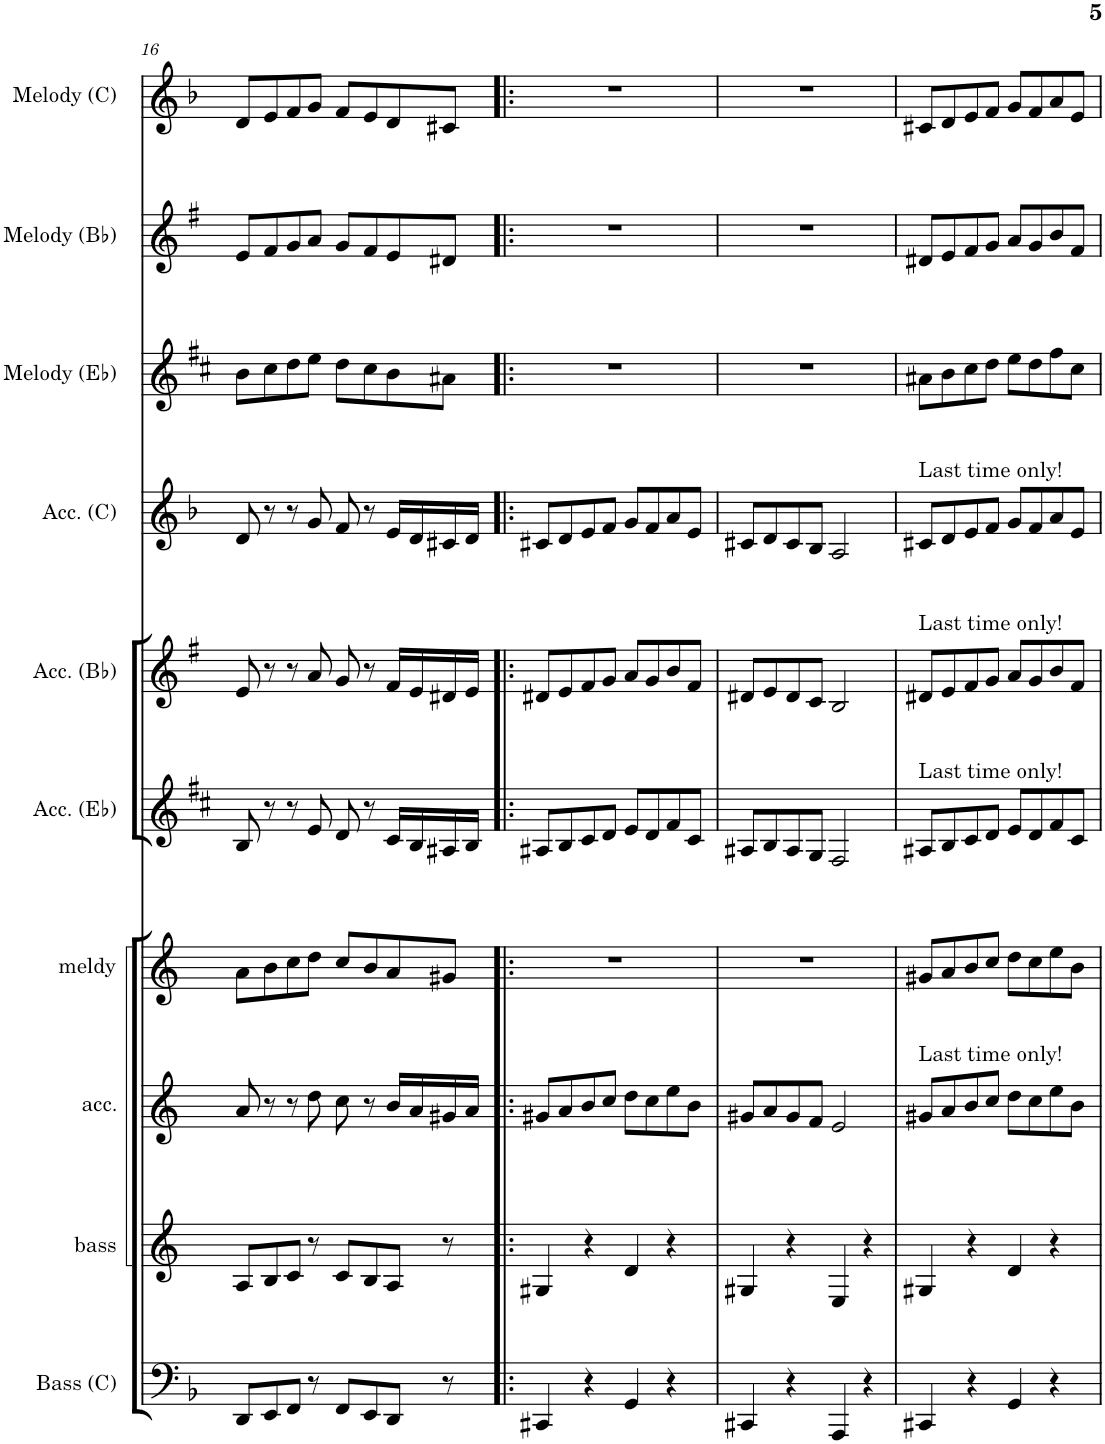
**kern	**kern	**kern	**kern	**kern	**kern	**kern	**kern	**kern	**kern
*part10	*part9	*part8	*part7	*part6	*part5	*part4	*part3	*part2	*part1
*staff10	*staff9	*staff8	*staff7	*staff6	*staff5	*staff4	*staff3	*staff2	*staff1
*I"Bass (C)	*I"Bass (F)	*I"Accompaniment (F)	*I"Melody (F)	*I"Accompaniment (Eb)	*I"Accompaniment (Bb)	*I"Accompaniment (C)	*I"Melody (Eb)	*I"Melody (Bb)	*I"Melody (C)
*I'Bass (C)	*I'bass	*I'acc.	*I'meldy	*I'Acc. (Eb)	*I'Acc. (Bb)	*I'Acc. (C)	*I'Melody (Eb)	*I'Melody (Bb)	*I'Melody (C)
!!LO:PB:g=z
*clefF4	*clefG2	*clefG2	*clefG2	*clefG2	*clefG2	*clefG2	*clefG2	*clefG2	*clefG2
*	*Trd4c7	*Trd4c7	*Trd4c7	*Trd5c9	*Trd8c14	*	*Trd5c9	*Trd1c2	*
*k[b-]	*k[]	*k[]	*k[]	*k[f#c#]	*k[f#]	*k[b-]	*k[f#c#]	*k[f#]	*k[b-]
*M4/4	*M4/4	*M4/4	*M4/4	*M4/4	*M4/4	*M4/4	*M4/4	*M4/4	*M4/4
=16	=16	=16	=16	=16	=16	=16	=16	=16	=16
8DD/L	8A/L	8a/	8a\L	8B/	8e/	8d/	8b\L	8e/L	8d/L
8EE/	8B/	8r	8b\	8r	8r	8r	8cc#\	8f#/	8e/
8FF/J	8c/J	8r	8cc\	8r	8r	8r	8dd\	8g/	8f/
8r	8r	8dd\	8dd\J	8e/	8a/	8g/	8ee\J	8a/J	8g/J
8FF/L	8c/L	8cc\	8cc/L	8d/	8g/	8f/	8dd\L	8g/L	8f/L
8EE/	8B/	8r	8b/	8r	8r	8r	8cc#\	8f#/	8e/
8DD/J	8A/J	16b/LL	8a/	16c#/LL	16f#/LL	16e/LL	8b\	8e/	8d/
.	.	16a/	.	16B/	16e/	16d/	.	.	.
8r	8r	16g#X/	8g#X/J	16A#X/	16d#X/	16c#X/	8a#X\J	8d#X/J	8c#X/J
.	.	16a/JJ	.	16B/JJ	16e/JJ	16d/JJ	.	.	.
=17!|:	=17!|:	=17!|:	=17!|:	=17!|:	=17!|:	=17!|:	=17!|:	=17!|:	=17!|:
4CC#X/	4G#X/	8g#X/L	1r	8A#X/L	8d#X/L	8c#X/L	1r	1r	1r
.	.	8a/	.	8B/	8e/	8d/	.	.	.
4r	4r	8b/	.	8c#/	8f#/	8e/	.	.	.
.	.	8cc/J	.	8d/J	8g/J	8f/J	.	.	.
4GG/	4d/	8dd\L	.	8e/L	8a/L	8g/L	.	.	.
.	.	8cc\	.	8d/	8g/	8f/	.	.	.
4r	4r	8ee\	.	8f#/	8b/	8a/	.	.	.
.	.	8b\J	.	8c#/J	8f#/J	8e/J	.	.	.
=18	=18	=18	=18	=18	=18	=18	=18	=18	=18
4CC#X/	4G#X/	8g#X/L	1r	8A#X/L	8d#X/L	8c#X/L	1r	1r	1r
.	.	8a/	.	8B/	8e/	8d/	.	.	.
4r	4r	8g#/	.	8A#/	8d#/	8c#/	.	.	.
.	.	8f/J	.	8G/J	8c/J	8B-/J	.	.	.
4AAA/	4E/	2e/	.	2F#/	2B/	2A/	.	.	.
4r	4r	.	.	.	.	.	.	.	.
=19	=19	=19	=19	=19	=19	=19	=19	=19	=19
!	!	!	!	!	!	!LO:TX:a:t=Last time only!	!	!	!
!	!	!	!	!	!LO:TX:a:t=Last time only!	!	!	!	!
!	!	!	!	!LO:TX:a:t=Last time only!	!	!	!	!	!
!	!	!LO:TX:a:t=Last time only!	!	!	!	!	!	!	!
4CC#X/	4G#X/	8g#X/L	8g#X/L	8A#X/L	8d#X/L	8c#X/L	8a#X\L	8d#X/L	8c#X/L
.	.	8a/	8a/	8B/	8e/	8d/	8b\	8e/	8d/
4r	4r	8b/	8b/	8c#/	8f#/	8e/	8cc#\	8f#/	8e/
.	.	8cc/J	8cc/J	8d/J	8g/J	8f/J	8dd\J	8g/J	8f/J
4GG/	4d/	8dd\L	8dd\L	8e/L	8a/L	8g/L	8ee\L	8a/L	8g/L
.	.	8cc\	8cc\	8d/	8g/	8f/	8dd\	8g/	8f/
4r	4r	8ee\	8ee\	8f#/	8b/	8a/	8ff#\	8b/	8a/
.	.	8b\J	8b\J	8c#/J	8f#/J	8e/J	8cc#\J	8f#/J	8e/J
=	=	=	=	=	=	=	=	=	=
*-	*-	*-	*-	*-	*-	*-	*-	*-	*-
